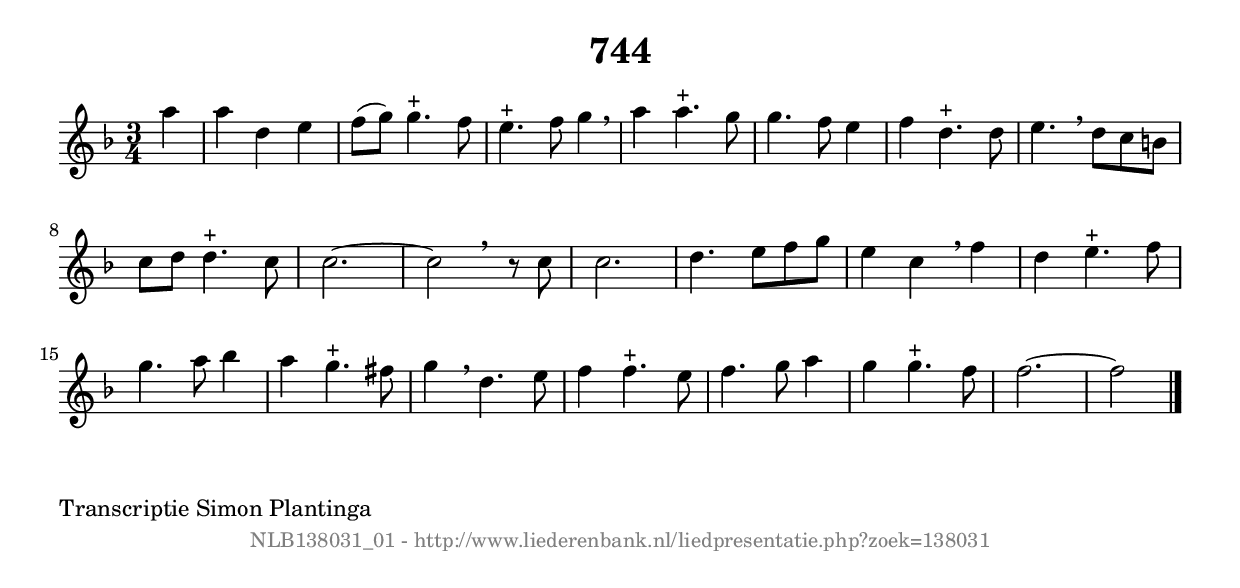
%
% produced by wce2krn 1.64 (7 June 2014)
%
\version"2.16"
#(append! paper-alist '(("long" . (cons (* 210 mm) (* 2000 mm)))))
#(set-default-paper-size "long")
sb = {\breathe}
mBreak = {\breathe }
bBreak = {\breathe }
x = {\once\override NoteHead #'style = #'cross }
gl=\glissando
itime={\override Staff.TimeSignature #'stencil = ##f }
ficta = {\once\set suggestAccidentals = ##t}
fine = {\once\override Score.RehearsalMark #'self-alignment-X = #1 \mark \markup {\italic{Fine}}}
dc = {\once\override Score.RehearsalMark #'self-alignment-X = #1 \mark \markup {\italic{D.C.}}}
dcf = {\once\override Score.RehearsalMark #'self-alignment-X = #1 \mark \markup {\italic{D.C. al Fine}}}
dcc = {\once\override Score.RehearsalMark #'self-alignment-X = #1 \mark \markup {\italic{D.C. al Coda}}}
ds = {\once\override Score.RehearsalMark #'self-alignment-X = #1 \mark \markup {\italic{D.S.}}}
dsf = {\once\override Score.RehearsalMark #'self-alignment-X = #1 \mark \markup {\italic{D.S. al Fine}}}
dsc = {\once\override Score.RehearsalMark #'self-alignment-X = #1 \mark \markup {\italic{D.S. al Coda}}}
pv = {\set Score.repeatCommands = #'((volta "1"))}
sv = {\set Score.repeatCommands = #'((volta "2"))}
tv = {\set Score.repeatCommands = #'((volta "3"))}
qv = {\set Score.repeatCommands = #'((volta "4"))}
xv = {\set Score.repeatCommands = #'((volta #f))}
\header{ tagline = ""
title = "744"
}
\score {{
\key f \major
\relative g'
{
\set melismaBusyProperties = #'()
\partial 32*8
\time 3/4
\tempo 4=120
\override Score.MetronomeMark #'transparent = ##t
\override Score.RehearsalMark #'break-visibility = #(vector #t #t #f)
a'4 | a4 d,4 e4 | f8( g8) g4.^"+" f8 | e4.^"+" f8 g4 \sb | a4 a4.^"+" g8 | g4. f8 e4 | f4 d4.^"+" d8 | e4. \sb d8 c8 b8 | c8 d8 d4.^"+" c8 | c2.~ | c2 \bar ":|:" \bBreak
r8 c8 | c2. | d4. e8 f8 g8 | e4 c4 \sb f4 | d4 e4.^"+" f8 | g4. a8 bes4 | a4 g4.^"+" fis8 | g4 \sb d4. e8 | f4 f4.^"+" e8 | f4. g8 a4 | g4 g4.^"+" f8 | f2.~ | f2 \bar "|."
 }}
 \midi { }
 \layout {
            indent = 0.0\cm
}
}
\markup { \wordwrap-string #" 
Transcriptie Simon Plantinga
"}
\markup { \vspace #0 } \markup { \with-color #grey \fill-line { \center-column { \smaller "NLB138031_01 - http://www.liederenbank.nl/liedpresentatie.php?zoek=138031" } } }
